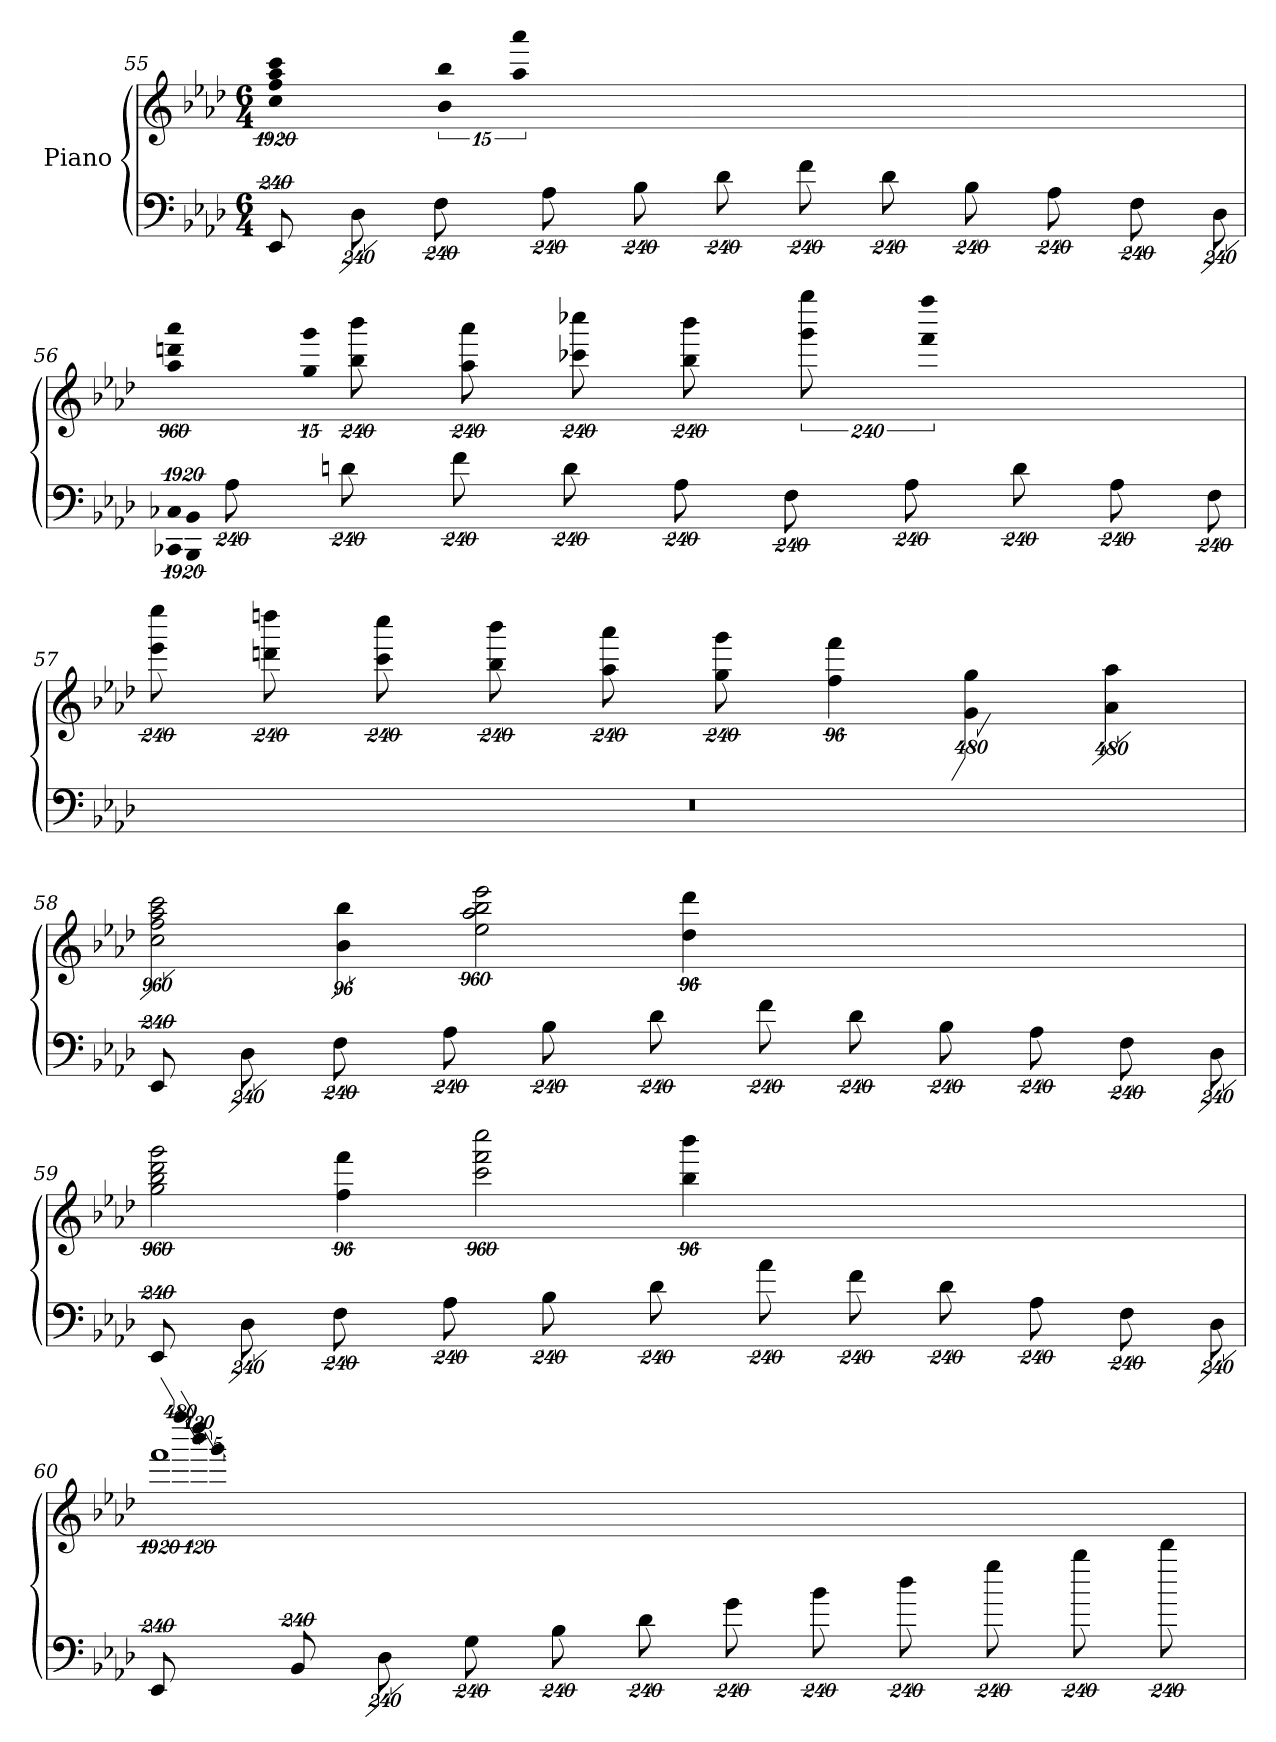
**kern	**kern
*part2	*part1
*staff2	*staff1
*I"Piano	*I"Piano
*clefF4	*clefG2
*k[b-e-a-d-]	*k[b-e-a-d-]
*A-:	*A-:
*M6/4	*M6/4
=55	=55
!	!LO:N:vis=1
1920%239EE-	1920%1439ccc 1920%1439aa- 1920%1439ff 1920%1439cc
1920ryy	.
1920%239D-	.
1920ryy	.
1920%239F	.
1920ryy	.
1920%239A-	.
1920ryy	.
1920%239B-	.
1920ryy	.
1920%239d-	.
1920ryy	1920ryy
1920%239f	384%91bb- 384%91b-
1920ryy	.
1920%239d-	.
.	384%101ryy
1920ryy	.
1920%239B-	.
1920ryy	.
1920%239A-	.
1920ryy	.
1920%239F	384%91aaa- 384%91aa-
1920ryy	.
1920%227D-	.
.	160ryy
=56	=56
*^	*
*	*^	*
!	!LO:N:vis=1	!LO:N:vis=1	!LO:N:vis=2
8ryy	1920%1367CC-	1920%1367C-	1920%719aaa- 1920%719ddd 1920%719aa-
1920%239A-	.	.	.
1920ryy	.	.	.
1920%239d	.	.	.
1920ryy	.	.	1920ryy
1920%239f	.	.	1920%239ggg 1920%239gg
1920ryy	.	.	1920ryy
1920%239d	.	.	1920%239bbb- 1920%239bb-
1920ryy	.	.	1920ryy
1920%227A-	.	.	1920%239aaa- 1920%239aa-
.	384%91BBB-	384%91BB-	.
1920%253ryy	.	.	.
.	.	.	1920ryy
.	.	.	1920%239cccc- 1920%239ccc-
.	.	.	1920ryy
1920%239F	.	.	1920%239bbb- 1920%239bb-
.	384%209ryy	384%209ryy	.
1920ryy	.	.	1920ryy
1920%239A-	.	.	1920%239gggg 1920%239ggg
1920ryy	.	.	1920%481ryy
1920%239d	.	.	.
1920ryy	.	.	.
1920%239A-	.	.	.
1920ryy	.	.	.
1920%227F	.	.	1920%227ffff 1920%227fff
*v	*v	*v	*
=57	=57
1.r	1920%227eeee- 1920%227eee-
.	1920%13ryy
.	1920%227dddd 1920%227ddd
.	1920%13ryy
.	1920%227cccc 1920%227ccc
.	1920%13ryy
.	1920%227bbb- 1920%227bb-
.	1920%13ryy
.	1920%227aaa- 1920%227aa-
.	1920%13ryy
.	1920%227ggg 1920%227gg
.	1920%13ryy
.	384%91fff 384%91ff
.	384%5ryy
.	1920%479gg 1920%479g
.	1920ryy
.	1920%479aa- 1920%479a-
.	1920ryy
=58	=58
1920%239EE-	1920%959ccc 1920%959aa- 1920%959ff 1920%959cc
1920ryy	.
1920%239D-	.
1920ryy	.
1920%239F	.
1920ryy	.
1920%239A-	.
1920ryy	1920ryy
1920%239B-	384%91bb- 384%91b-
1920ryy	.
1920%239d-	.
.	384%5ryy
1920ryy	.
1920%239f	1920%959eee- 1920%959bb- 1920%959aa- 1920%959ee-
1920ryy	.
1920%239d-	.
1920ryy	.
1920%239B-	.
1920ryy	.
1920%239A-	.
1920ryy	1920ryy
1920%239F	384%91ddd- 384%91dd-
1920ryy	.
1920%227D-	.
.	160ryy
=59	=59
1920%239EE-	1920%959ggg 1920%959ddd- 1920%959bb- 1920%959gg
1920ryy	.
1920%239D-	.
1920ryy	.
1920%239F	.
1920ryy	.
1920%239A-	.
1920ryy	1920ryy
1920%239B-	384%91fff 384%91ff
1920ryy	.
1920%239d-	.
.	384%5ryy
1920ryy	.
1920%239a-	1920%959cccc 1920%959fff 1920%959ccc
1920ryy	.
1920%239f	.
1920ryy	.
1920%239d-	.
1920ryy	.
1920%239A-	.
1920ryy	1920ryy
1920%239F	384%91bbb- 384%91bb-
1920ryy	.
1920%227D-	.
.	160ryy
=60	=60
*	*^
*	*	*^
*	*	*	*^
*	*	*	*	*^
1920%239EE-	1920%293ryy	1920%2879fff	40.ryy	960%73ryy	960%109ryy
.	.	.	1920%2807ggg	.	.
.	.	.	.	480%683bbb-	.
.	.	.	.	.	96%133dddd-
1920ryy	.	.	.	.	.
1920%239BB-	.	.	.	.	.
.	384%517ffff	.	.	.	.
1920ryy	.	.	.	.	.
1920%239D-	.	.	.	.	.
1920ryy	.	.	.	.	.
1920%239G	.	.	.	.	.
1920ryy	.	.	.	.	.
1920%239B-	.	.	.	.	.
1920ryy	.	.	.	.	.
1920%239d-	.	.	.	.	.
1920ryy	.	.	.	.	.
1920%239g	.	.	.	.	.
1920ryy	.	.	.	.	.
1920%239b-	.	.	.	.	.
1920ryy	.	.	.	.	.
1920%239dd-	.	.	.	.	.
1920ryy	.	.	.	.	.
1920%239gg	.	.	.	.	.
1920ryy	.	.	.	.	.
1920%239bb-	.	.	.	.	.
1920ryy	.	.	.	.	.
1920%227ddd-	.	.	.	.	.
160ryy	.	.	.	.	.
.	1920ryy	.	.	1920ryy	1920ryy
*	*v	*v	*v	*v	*v
=	=
*-	*-
